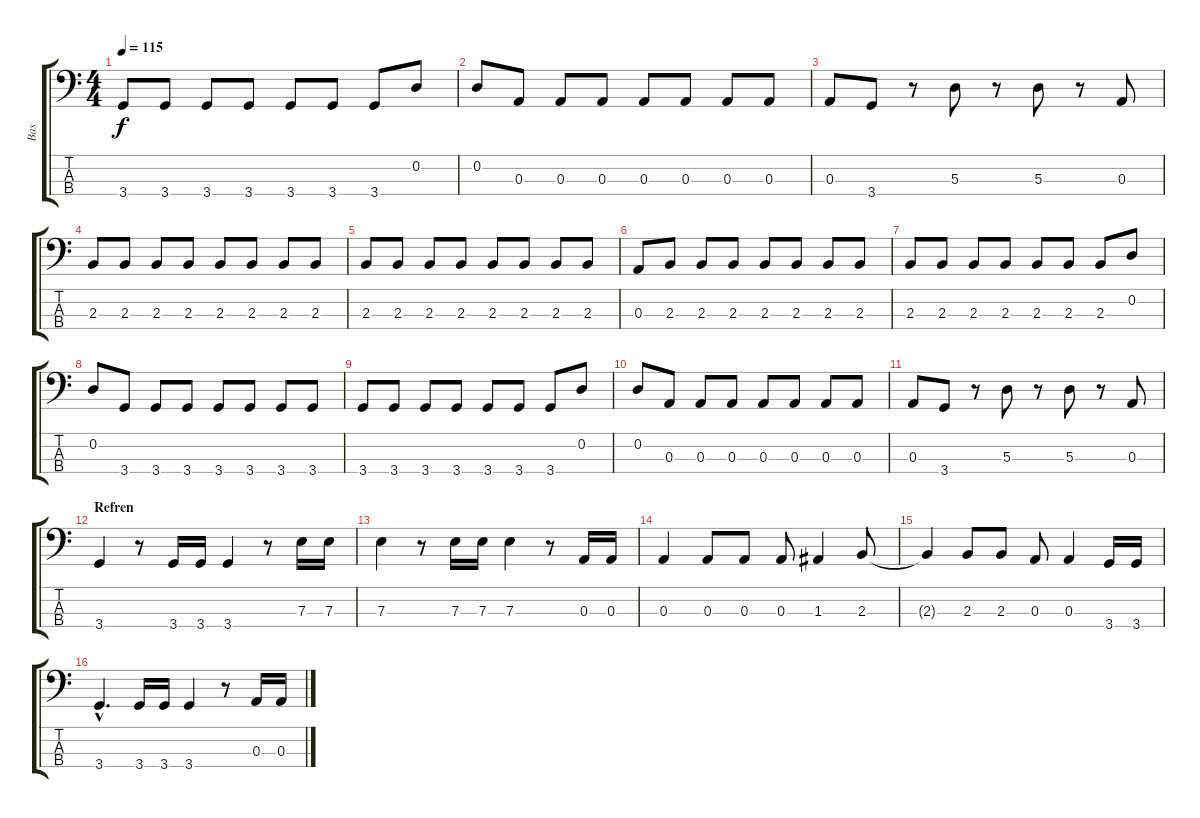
\track ("Bas" "Bas") {instrument electricbassfinger}
\staff {score tabs}
\tuning (G2 D2 A1 E1) {hide}
\ts (4 4)
\tempo 115
\clef f4
\ks c
3.4.8{dy f} 3.4.8 3.4.8 3.4.8 3.4.8 3.4.8 3.4.8 0.2.8 |
0.2.8 0.3.8 0.3.8 0.3.8 0.3.8 0.3.8 0.3.8 0.3.8 |
0.3.8 3.4.8 r.8 5.3.8 r.8 5.3.8 r.8 0.3.8 |
2.3.8 2.3.8 2.3.8 2.3.8 2.3.8 2.3.8 2.3.8 2.3.8 |
2.3.8 2.3.8 2.3.8 2.3.8 2.3.8 2.3.8 2.3.8 2.3.8 |
0.3.8 2.3.8 2.3.8 2.3.8 2.3.8 2.3.8 2.3.8 2.3.8 |
2.3.8 2.3.8 2.3.8 2.3.8 2.3.8 2.3.8 2.3.8 0.2.8 |
0.2.8 3.4.8 3.4.8 3.4.8 3.4.8 3.4.8 3.4.8 3.4.8 |
3.4.8 3.4.8 3.4.8 3.4.8 3.4.8 3.4.8 3.4.8 0.2.8 |
0.2.8 0.3.8 0.3.8 0.3.8 0.3.8 0.3.8 0.3.8 0.3.8 |
0.3.8 3.4.8 r.8 5.3.8 r.8 5.3.8 r.8 0.3.8 |
\section ("" "Refren")
3.4.4 r.8 3.4.16 3.4.16 3.4.4 r.8 7.3.16 7.3.16 |
7.3.4 r.8 7.3.16 7.3.16 7.3.4 r.8 0.3.16 0.3.16 |
0.3.4 0.3.8 0.3.8 0.3.8 1.3.4 2.3.8 |
2.3{t}.4 2.3.8 2.3.8 0.3.8 0.3.4 3.4.16 3.4.16 |
3.4{hac}.4{d} 3.4.16 3.4.16 3.4.4 r.8 0.3.16 0.3.16
